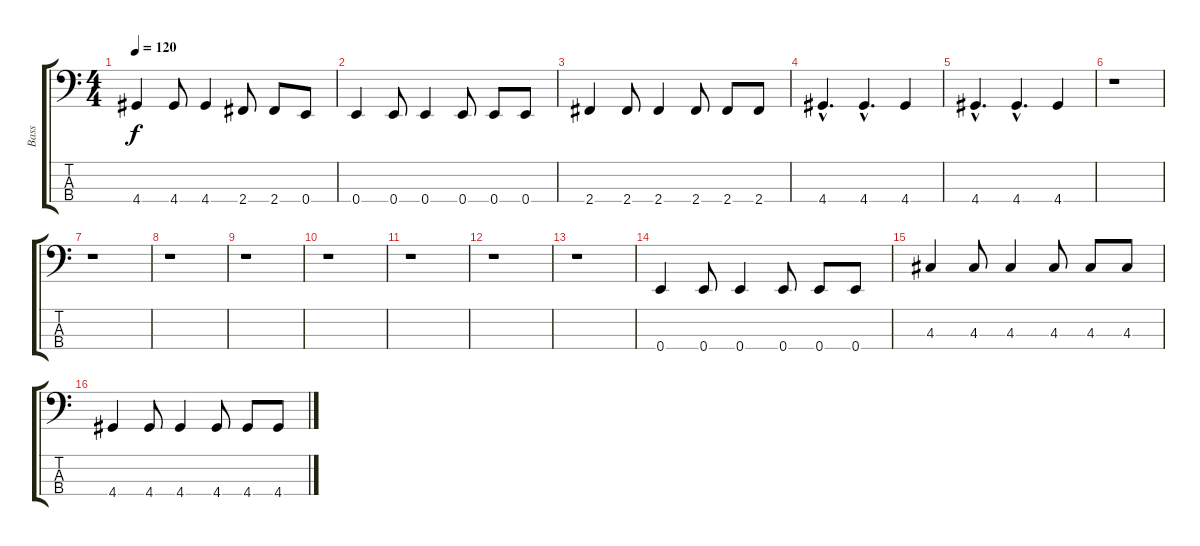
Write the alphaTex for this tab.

\track ("Bass" "Bass") {instrument electricbasspick}
\staff {score tabs}
\tuning (G2 D2 A1 E1) {hide}
\ts (4 4)
\tempo 120
\clef f4
\ks c
4.4.4{dy f} 4.4.8 4.4.4 2.4.8 2.4.8 0.4.8 |
0.4.4 0.4.8 0.4.4 0.4.8 0.4.8 0.4.8 |
2.4.4 2.4.8 2.4.4 2.4.8 2.4.8 2.4.8 |
4.4{hac}.4{d} 4.4{hac}.4{d} 4.4.4 |
4.4{hac}.4{d} 4.4{hac}.4{d} 4.4.4 |
r.1 |
r.1 |
r.1 |
r.1 |
r.1 |
r.1 |
r.1 |
r.1 |
0.4.4 0.4.8 0.4.4 0.4.8 0.4.8 0.4.8 |
4.3.4 4.3.8 4.3.4 4.3.8 4.3.8 4.3.8 |
4.4.4 4.4.8 4.4.4 4.4.8 4.4.8 4.4.8
